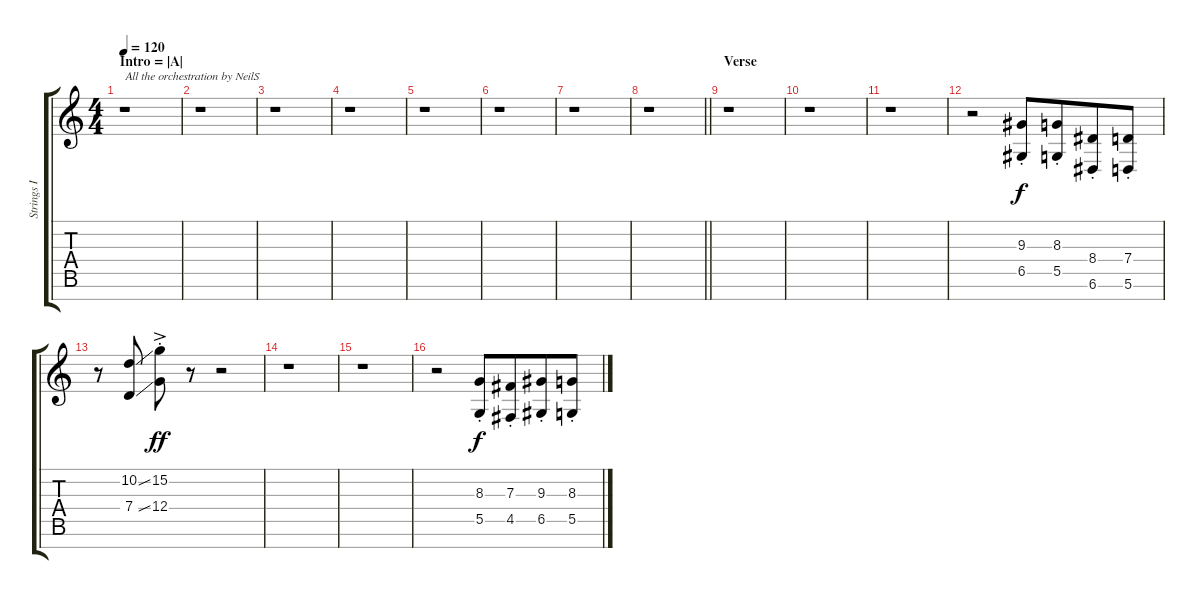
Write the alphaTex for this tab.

\track ("Strings I" "Strings I") {instrument stringensemble1}
\staff {score tabs}
\tuning (A4 E4 B3 G3 D3 A2 E2) {hide}
\ts (4 4)
\section ("" "Intro = |A|")
\tempo 120
\clef g2
\ks c
r.1{txt "All the orchestration by NeilS" dy f instrument stringensemble1} |
r.1 |
r.1 |
r.1 |
r.1 |
r.1 |
r.1 |
\barLineRight lightlight
r.1 |
\section ("" "Verse")
r.1 |
r.1 |
r.1 |
r.2 (9.3{st} 6.5{st}).8 (8.3{st} 5.5{st}).8{beam merge} (8.4{st} 6.6{st}).8 (7.4{st} 5.6{st}).8 |
r.8 (10.2{ss} 7.4{ss}).8 (15.2{ac st} 12.4{ac st}).8{dy ff} r.8 r.2 |
r.1 |
r.1 |
r.2 (8.3{st} 5.5{st}).8{dy f} (7.3{st} 4.5{st}).8{beam merge} (9.3{st} 6.5{st}).8 (8.3{st} 5.5{st}).8
